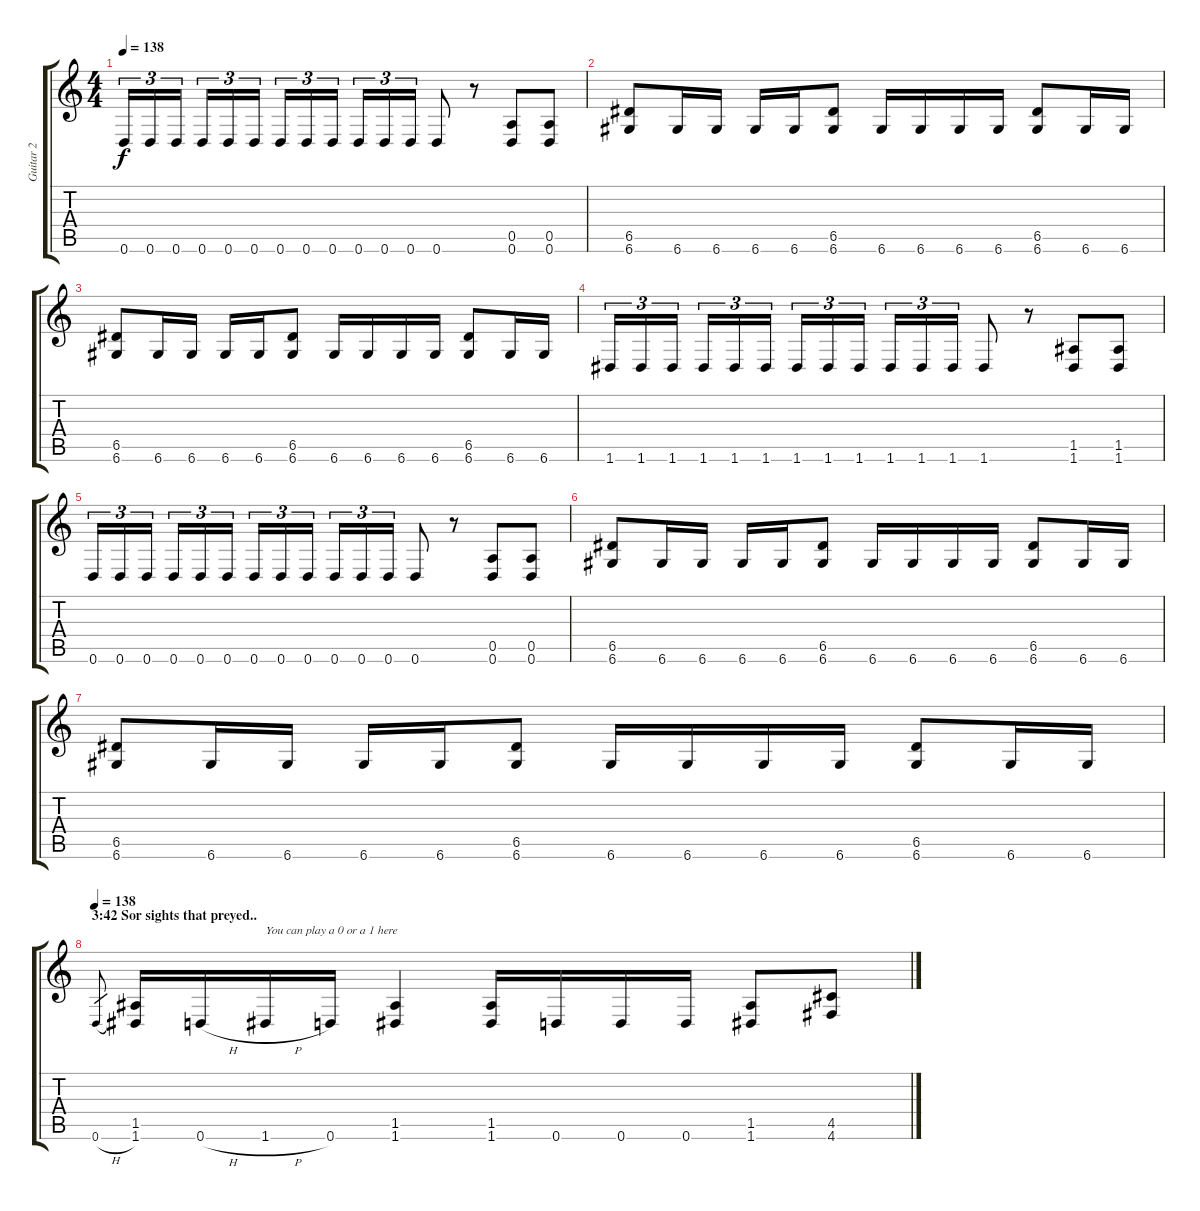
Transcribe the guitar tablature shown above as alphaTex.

\track ("Guitar 2" "Guitar 2") {instrument distortionguitar}
\staff {score tabs}
\tuning (E4 B3 G3 D3 A2 D2) {hide}
\ts (4 4)
\tempo 138
\clef g2
\ks c
0.6.16{tu (3 2) dy f} 0.6.16{tu (3 2)} 0.6.16{tu (3 2)} 0.6.16{tu (3 2)} 0.6.16{tu (3 2)} 0.6.16{tu (3 2)} 0.6.16{tu (3 2)} 0.6.16{tu (3 2)} 0.6.16{tu (3 2)} 0.6.16{tu (3 2)} 0.6.16{tu (3 2)} 0.6.16{tu (3 2)} 0.6.8 r.8 (0.5 0.6).8 (0.5 0.6).8 |
(6.5 6.6).8 6.6.16 6.6.16 6.6.16 6.6.16 (6.5 6.6).8 6.6.16 6.6.16 6.6.16 6.6.16 (6.5 6.6).8 6.6.16 6.6.16 |
(6.5 6.6).8 6.6.16 6.6.16 6.6.16 6.6.16 (6.5 6.6).8 6.6.16 6.6.16 6.6.16 6.6.16 (6.5 6.6).8 6.6.16 6.6.16 |
1.6.16{tu (3 2)} 1.6.16{tu (3 2)} 1.6.16{tu (3 2)} 1.6.16{tu (3 2)} 1.6.16{tu (3 2)} 1.6.16{tu (3 2)} 1.6.16{tu (3 2)} 1.6.16{tu (3 2)} 1.6.16{tu (3 2)} 1.6.16{tu (3 2)} 1.6.16{tu (3 2)} 1.6.16{tu (3 2)} 1.6.8 r.8 (1.5 1.6).8 (1.5 1.6).8 |
0.6.16{tu (3 2)} 0.6.16{tu (3 2)} 0.6.16{tu (3 2)} 0.6.16{tu (3 2)} 0.6.16{tu (3 2)} 0.6.16{tu (3 2)} 0.6.16{tu (3 2)} 0.6.16{tu (3 2)} 0.6.16{tu (3 2)} 0.6.16{tu (3 2)} 0.6.16{tu (3 2)} 0.6.16{tu (3 2)} 0.6.8 r.8 (0.5 0.6).8 (0.5 0.6).8 |
(6.5 6.6).8 6.6.16 6.6.16 6.6.16 6.6.16 (6.5 6.6).8 6.6.16 6.6.16 6.6.16 6.6.16 (6.5 6.6).8 6.6.16 6.6.16 |
(6.5 6.6).8 6.6.16 6.6.16 6.6.16 6.6.16 (6.5 6.6).8 6.6.16 6.6.16 6.6.16 6.6.16 (6.5 6.6).8 6.6.16 6.6.16 |
\section ("" "3:42 Sor sights that preyed..")
\tempo 138
0.6{h}.8{gr} (1.5 1.6).16 0.6{h}.16 1.6{h}.16{txt "You can play a 0 or a 1 here"} 0.6.16 (1.5 1.6).4 (1.5 1.6).16 0.6.16 0.6.16 0.6.16 (1.5 1.6).8 (4.5 4.6).8
